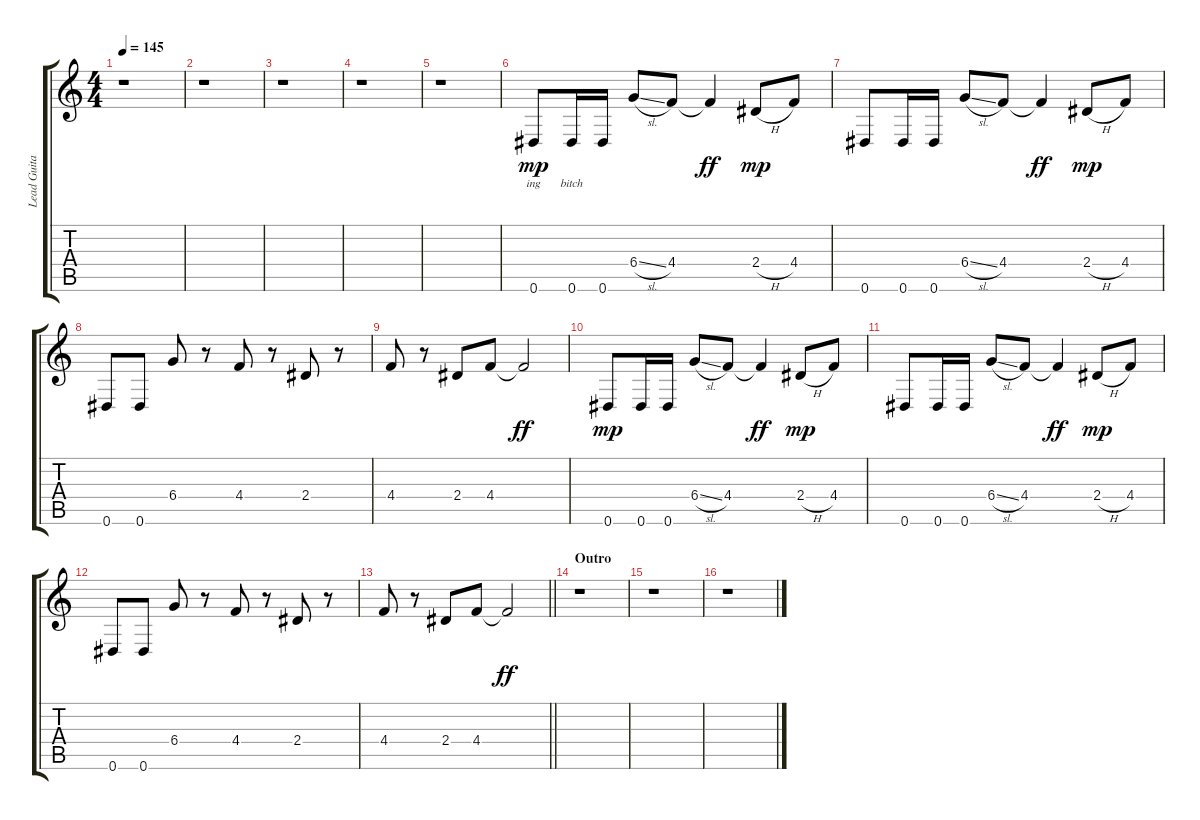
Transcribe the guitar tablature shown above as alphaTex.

\track ("Lead Guitar (Slash)" "Lead Guita") {instrument overdrivenguitar}
\staff {score tabs}
\tuning (Eb4 Bb3 Gb3 Db3 Ab2 Eb2) {hide}
\ts (4 4)
\tempo 145
\clef g2
\ks c
r.1{dy mf} |
r.1 |
r.1 |
r.1 |
r.1 |
0.6.8{lyrics (0 "ing") lyrics (1 "") lyrics (2 "") lyrics (3 "") lyrics (4 "") dy mp} 0.6.16{lyrics (0 "bitch") lyrics (1 "") lyrics (2 "") lyrics (3 "") lyrics (4 "")} 0.6.16 6.4{sl}.8 4.4.8 4.4{t}.4{dy ff} 2.4{h}.8{dy mp} 4.4.8 |
0.6.8 0.6.16 0.6.16 6.4{sl}.8 4.4.8 4.4{t}.4{dy ff} 2.4{h}.8{dy mp} 4.4.8 |
0.6.8 0.6.8 6.4.8 r.8 4.4.8 r.8 2.4.8 r.8 |
4.4.8 r.8 2.4.8 4.4.8 4.4{t}.2{dy ff} |
0.6.8{dy mp} 0.6.16 0.6.16 6.4{sl}.8 4.4.8 4.4{t}.4{dy ff} 2.4{h}.8{dy mp} 4.4.8 |
0.6.8 0.6.16 0.6.16 6.4{sl}.8 4.4.8 4.4{t}.4{dy ff} 2.4{h}.8{dy mp} 4.4.8 |
0.6.8 0.6.8 6.4.8 r.8 4.4.8 r.8 2.4.8 r.8 |
\barLineRight lightlight
4.4.8 r.8 2.4.8 4.4.8 4.4{t}.2{dy ff} |
\section ("" "Outro")
r.1 |
r.1 |
r.1
